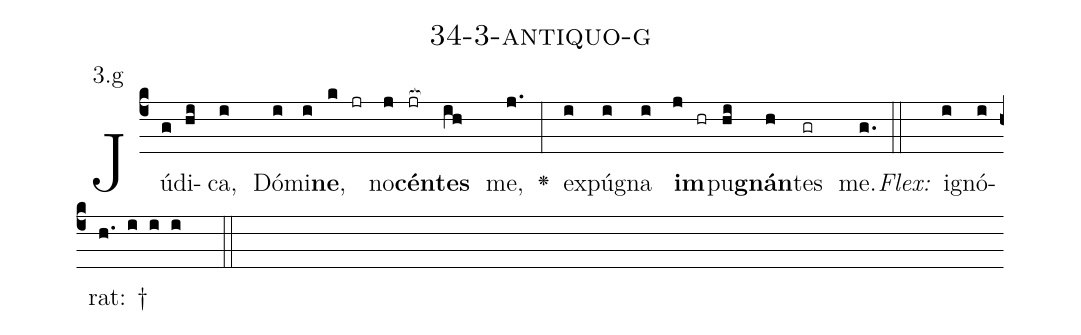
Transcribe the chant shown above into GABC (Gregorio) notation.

name: 34-3-antiquo-g;
annotation: 3.g;
%%
(c4)Jú(g)di(hi)ca,(i) Dó(i)mi(i)<b>ne</b>,(k jr) no(j)<b>cén</b>(jr[ocb:1{])<b>tes</b>(ih[ocb:0}]) me,(j.) <v>\greheightstar</v>(:) ex(i)pú(i)gna(i) <b>im</b>(j hr)pu(hi)<b>gnán</b>(h)tes(gr) me.(g.) (::)
<i>Flex:</i>()  i(i)gnó(i)rat: †(h. i i i  ::)

%E(i) u(i) o(j) u(hi) a(h) e.(g.) (::)
